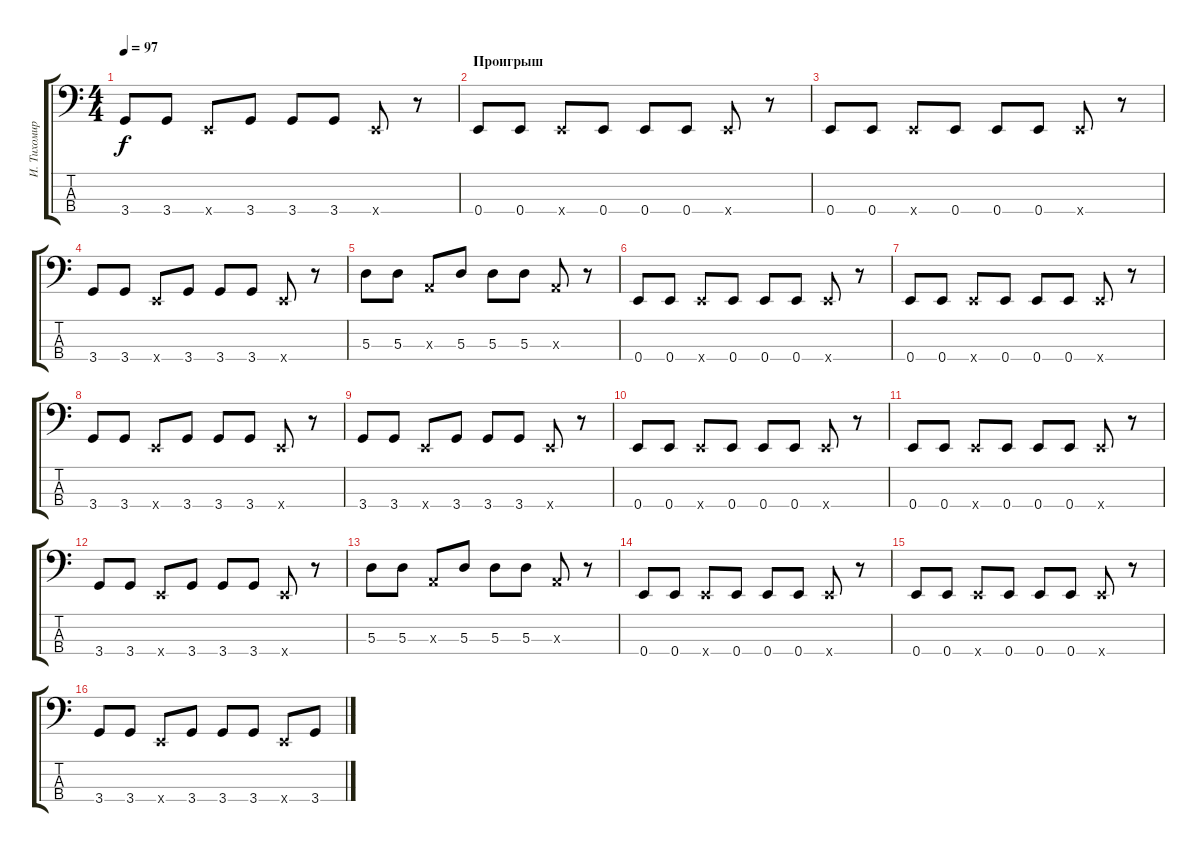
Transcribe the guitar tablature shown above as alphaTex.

\track ("И. Тихомиров" "И. Тихомир") {instrument electricbassfinger}
\staff {score tabs}
\tuning (G2 D2 A1 E1) {hide}
\ts (4 4)
\tempo 97
\clef f4
\ks c
3.4.8{dy f} 3.4.8 0.4{x}.8 3.4.8 3.4.8 3.4.8 0.4{x}.8 r.8 |
\section ("" "Проигрыш")
0.4.8 0.4.8 0.4{x}.8 0.4.8 0.4.8 0.4.8 0.4{x}.8 r.8 |
0.4.8 0.4.8 0.4{x}.8 0.4.8 0.4.8 0.4.8 0.4{x}.8 r.8 |
3.4.8 3.4.8 0.4{x}.8 3.4.8 3.4.8 3.4.8 0.4{x}.8 r.8 |
5.3.8 5.3.8 0.3{x}.8 5.3.8 5.3.8 5.3.8 0.3{x}.8 r.8 |
0.4.8 0.4.8 0.4{x}.8 0.4.8 0.4.8 0.4.8 0.4{x}.8 r.8 |
0.4.8 0.4.8 0.4{x}.8 0.4.8 0.4.8 0.4.8 0.4{x}.8 r.8 |
3.4.8 3.4.8 0.4{x}.8 3.4.8 3.4.8 3.4.8 0.4{x}.8 r.8 |
3.4.8 3.4.8 0.4{x}.8 3.4.8 3.4.8 3.4.8 0.4{x}.8 r.8 |
0.4.8 0.4.8 0.4{x}.8 0.4.8 0.4.8 0.4.8 0.4{x}.8 r.8 |
0.4.8 0.4.8 0.4{x}.8 0.4.8 0.4.8 0.4.8 0.4{x}.8 r.8 |
3.4.8 3.4.8 0.4{x}.8 3.4.8 3.4.8 3.4.8 0.4{x}.8 r.8 |
5.3.8 5.3.8 0.3{x}.8 5.3.8 5.3.8 5.3.8 0.3{x}.8 r.8 |
0.4.8 0.4.8 0.4{x}.8 0.4.8 0.4.8 0.4.8 0.4{x}.8 r.8 |
0.4.8 0.4.8 0.4{x}.8 0.4.8 0.4.8 0.4.8 0.4{x}.8 r.8 |
3.4.8 3.4.8 0.4{x}.8 3.4.8 3.4.8 3.4.8 0.4{x}.8 3.4.8
